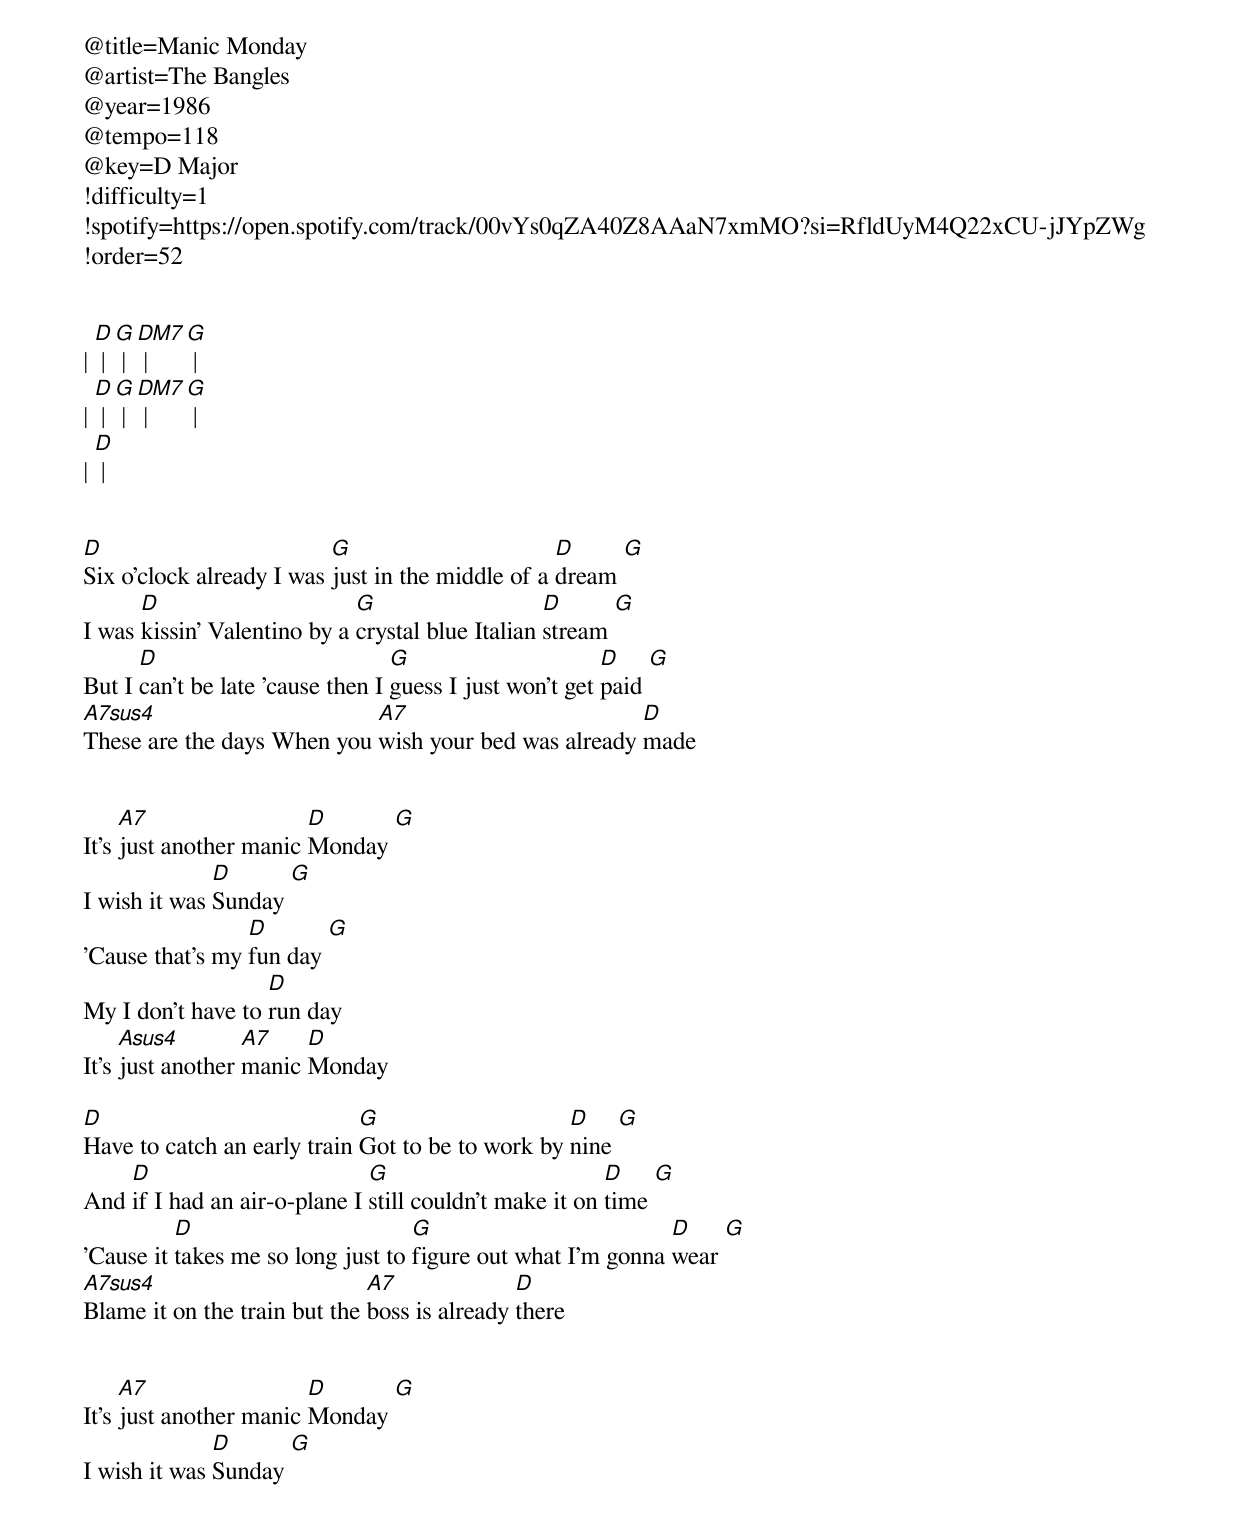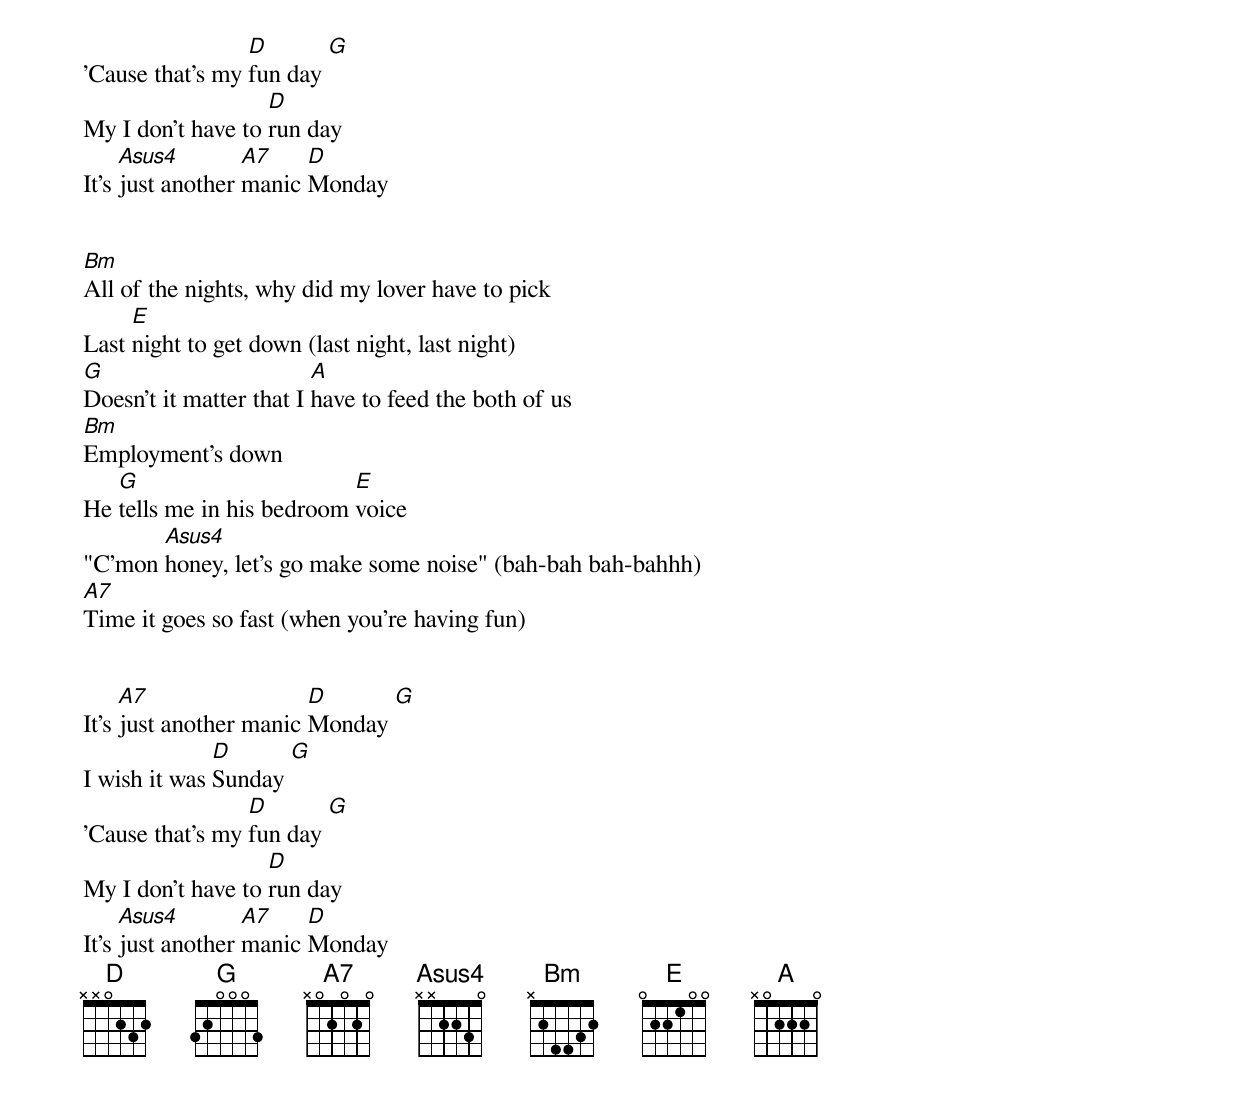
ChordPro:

@title=Manic Monday
@artist=The Bangles
@year=1986
@tempo=118
@key=D Major
!difficulty=1
!spotify=https://open.spotify.com/track/00vYs0qZA40Z8AAaN7xmMO?si=RfldUyM4Q22xCU-jJYpZWg
!order=52


| [D] | [G] | [DM7] | [G] |
| [D] | [G] | [DM7] | [G] |
| [D] |


[D]Six o'clock already I was [G]just in the middle of a [D]dream [G]
I was [D]kissin' Valentino by a [G]crystal blue Italian [D]stream [G]
But I [D]can't be late 'cause then I [G]guess I just won't get [D]paid [G]
[A7sus4]These are the days When you [A7]wish your bed was already [D]made


It's [A7]just another manic [D]Monday [G]
I wish it was [D]Sunday [G]
'Cause that's my [D]fun day [G]
My I don't have to [D]run day
It's [Asus4]just another [A7]manic [D]Monday

[D]Have to catch an early train [G]Got to be to work by [D]nine [G]
And [D]if I had an air-o-plane I [G]still couldn't make it on [D]time [G]
'Cause it [D]takes me so long just to [G]figure out what I'm gonna [D]wear [G]
[A7sus4]Blame it on the train but the [A7]boss is already [D]there


It's [A7]just another manic [D]Monday [G]
I wish it was [D]Sunday [G]
'Cause that's my [D]fun day [G]
My I don't have to [D]run day
It's [Asus4]just another [A7]manic [D]Monday


[Bm]All of the nights, why did my lover have to pick
Last [E]night to get down (last night, last night)
[G]Doesn't it matter that I [A]have to feed the both of us
[Bm]Employment's down
He [G]tells me in his bedroom [E]voice
"C'mon [Asus4]honey, let's go make some noise" (bah-bah bah-bahhh)
[A7]Time it goes so fast (when you're having fun)


It's [A7]just another manic [D]Monday [G]
I wish it was [D]Sunday [G]
'Cause that's my [D]fun day [G]
My I don't have to [D]run day
It's [Asus4]just another [A7]manic [D]Monday
